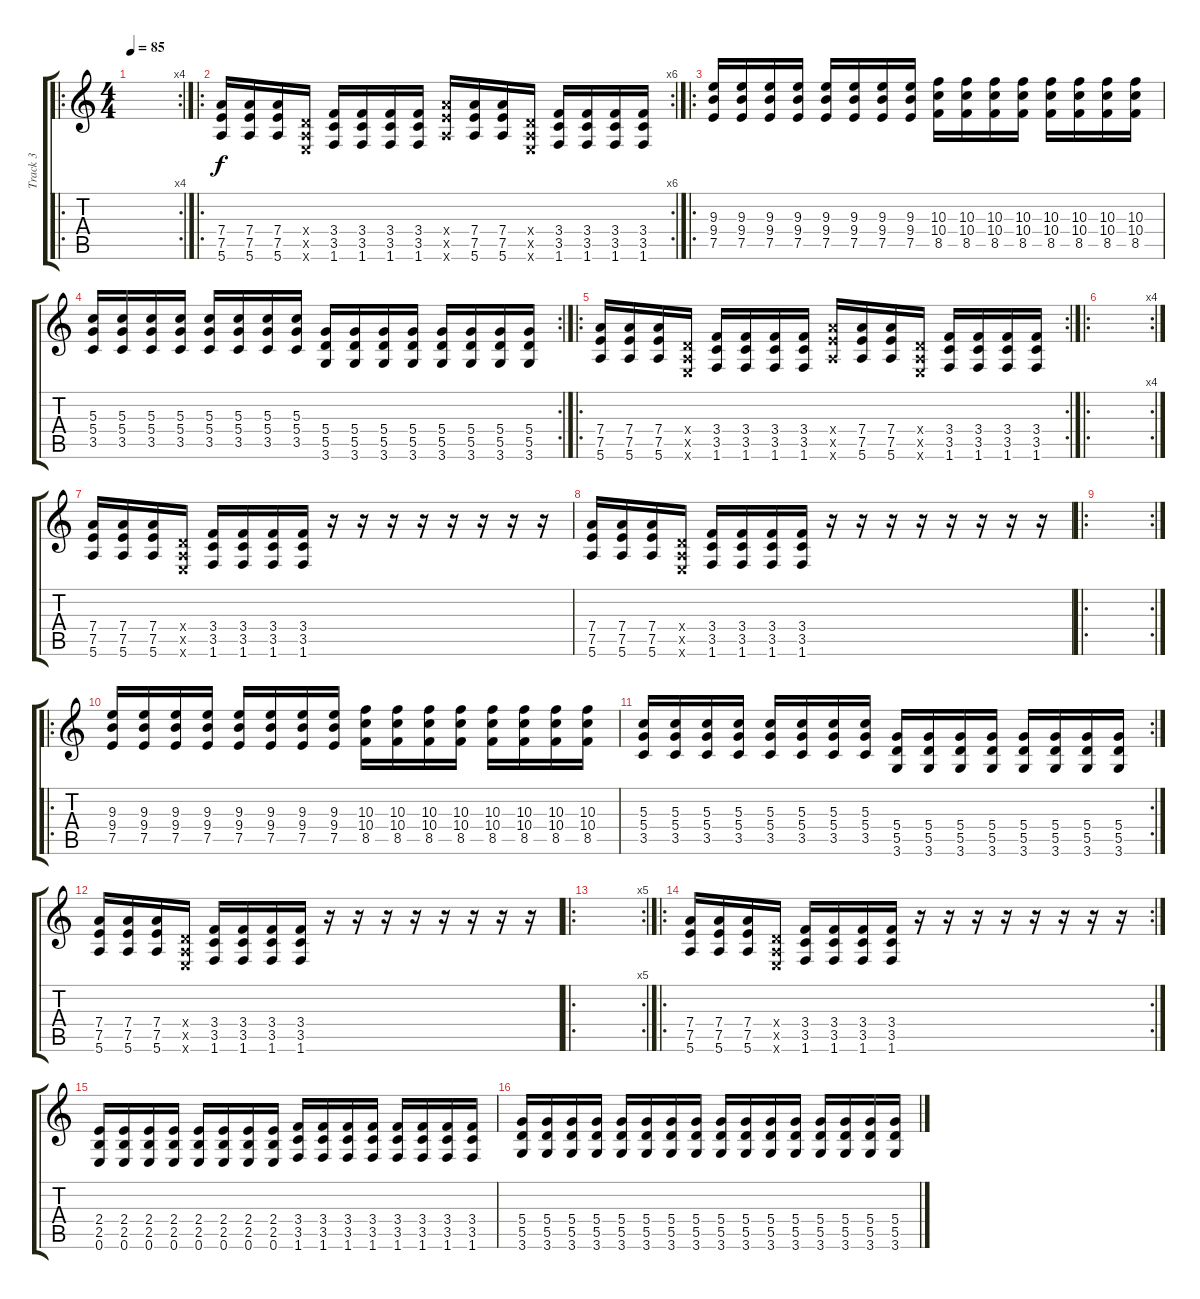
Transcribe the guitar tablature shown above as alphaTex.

\track ("Track 3" "Track 3") {instrument distortionguitar}
\staff {score tabs}
\tuning (E4 B3 G3 D3 A2 E2) {hide}
\ro
\rc 4
\ts (4 4)
\tempo 85
\clef g2
\ks c
|
\ro
\rc 6
(7.4 7.5 5.6).16 (7.4 7.5 5.6).16 (7.4 7.5 5.6).16 (0.4{x} 0.5{x} 0.6{x}).16 (3.4 3.5 1.6).16 (3.4 3.5 1.6).16 (3.4 3.5 1.6).16 (3.4 3.5 1.6).16 (7.4{x} 7.5{x} 5.6{x}).16 (7.4 7.5 5.6).16 (7.4 7.5 5.6).16 (0.4{x} 0.5{x} 0.6{x}).16 (3.4 3.5 1.6).16 (3.4 3.5 1.6).16 (3.4 3.5 1.6).16 (3.4 3.5 1.6).16 |
\ro
(9.3 9.4 7.5).16 (9.3 9.4 7.5).16 (9.3 9.4 7.5).16 (9.3 9.4 7.5).16 (9.3 9.4 7.5).16 (9.3 9.4 7.5).16 (9.3 9.4 7.5).16 (9.3 9.4 7.5).16 (10.3 10.4 8.5).16 (10.3 10.4 8.5).16 (10.3 10.4 8.5).16 (10.3 10.4 8.5).16 (10.3 10.4 8.5).16 (10.3 10.4 8.5).16 (10.3 10.4 8.5).16 (10.3 10.4 8.5).16 |
\rc 2
(5.3 5.4 3.5).16 (5.3 5.4 3.5).16 (5.3 5.4 3.5).16 (5.3 5.4 3.5).16 (5.3 5.4 3.5).16 (5.3 5.4 3.5).16 (5.3 5.4 3.5).16 (5.3 5.4 3.5).16 (5.4 5.5 3.6).16 (5.4 5.5 3.6).16 (5.4 5.5 3.6).16 (5.4 5.5 3.6).16 (5.4 5.5 3.6).16 (5.4 5.5 3.6).16 (5.4 5.5 3.6).16 (5.4 5.5 3.6).16 |
\ro
\rc 2
(7.4 7.5 5.6).16 (7.4 7.5 5.6).16 (7.4 7.5 5.6).16 (0.4{x} 0.5{x} 0.6{x}).16 (3.4 3.5 1.6).16 (3.4 3.5 1.6).16 (3.4 3.5 1.6).16 (3.4 3.5 1.6).16 (7.4{x} 7.5{x} 5.6{x}).16 (7.4 7.5 5.6).16 (7.4 7.5 5.6).16 (0.4{x} 0.5{x} 0.6{x}).16 (3.4 3.5 1.6).16 (3.4 3.5 1.6).16 (3.4 3.5 1.6).16 (3.4 3.5 1.6).16 |
\ro
\rc 4
|
(7.4 7.5 5.6).16 (7.4 7.5 5.6).16 (7.4 7.5 5.6).16 (0.4{x} 0.5{x} 0.6{x}).16 (3.4 3.5 1.6).16 (3.4 3.5 1.6).16 (3.4 3.5 1.6).16 (3.4 3.5 1.6).16 r.16 r.16 r.16 r.16 r.16 r.16 r.16 r.16 |
(7.4 7.5 5.6).16 (7.4 7.5 5.6).16 (7.4 7.5 5.6).16 (0.4{x} 0.5{x} 0.6{x}).16 (3.4 3.5 1.6).16 (3.4 3.5 1.6).16 (3.4 3.5 1.6).16 (3.4 3.5 1.6).16 r.16 r.16 r.16 r.16 r.16 r.16 r.16 r.16 |
\ro
\rc 2
|
\ro
(9.3 9.4 7.5).16 (9.3 9.4 7.5).16 (9.3 9.4 7.5).16 (9.3 9.4 7.5).16 (9.3 9.4 7.5).16 (9.3 9.4 7.5).16 (9.3 9.4 7.5).16 (9.3 9.4 7.5).16 (10.3 10.4 8.5).16 (10.3 10.4 8.5).16 (10.3 10.4 8.5).16 (10.3 10.4 8.5).16 (10.3 10.4 8.5).16 (10.3 10.4 8.5).16 (10.3 10.4 8.5).16 (10.3 10.4 8.5).16 |
\rc 2
(5.3 5.4 3.5).16 (5.3 5.4 3.5).16 (5.3 5.4 3.5).16 (5.3 5.4 3.5).16 (5.3 5.4 3.5).16 (5.3 5.4 3.5).16 (5.3 5.4 3.5).16 (5.3 5.4 3.5).16 (5.4 5.5 3.6).16 (5.4 5.5 3.6).16 (5.4 5.5 3.6).16 (5.4 5.5 3.6).16 (5.4 5.5 3.6).16 (5.4 5.5 3.6).16 (5.4 5.5 3.6).16 (5.4 5.5 3.6).16 |
(7.4 7.5 5.6).16 (7.4 7.5 5.6).16 (7.4 7.5 5.6).16 (0.4{x} 0.5{x} 0.6{x}).16 (3.4 3.5 1.6).16 (3.4 3.5 1.6).16 (3.4 3.5 1.6).16 (3.4 3.5 1.6).16 r.16 r.16 r.16 r.16 r.16 r.16 r.16 r.16 |
\ro
\rc 5
|
\ro
\rc 2
(7.4 7.5 5.6).16 (7.4 7.5 5.6).16 (7.4 7.5 5.6).16 (0.4{x} 0.5{x} 0.6{x}).16 (3.4 3.5 1.6).16 (3.4 3.5 1.6).16 (3.4 3.5 1.6).16 (3.4 3.5 1.6).16 r.16 r.16 r.16 r.16 r.16 r.16 r.16 r.16 |
(2.4 2.5 0.6).16 (2.4 2.5 0.6).16 (2.4 2.5 0.6).16 (2.4 2.5 0.6).16 (2.4 2.5 0.6).16 (2.4 2.5 0.6).16 (2.4 2.5 0.6).16 (2.4 2.5 0.6).16 (3.4 3.5 1.6).16 (3.4 3.5 1.6).16 (3.4 3.5 1.6).16 (3.4 3.5 1.6).16 (3.4 3.5 1.6).16 (3.4 3.5 1.6).16 (3.4 3.5 1.6).16 (3.4 3.5 1.6).16 |
(5.4 5.5 3.6).16 (5.4 5.5 3.6).16 (5.4 5.5 3.6).16 (5.4 5.5 3.6).16 (5.4 5.5 3.6).16 (5.4 5.5 3.6).16 (5.4 5.5 3.6).16 (5.4 5.5 3.6).16 (5.4 5.5 3.6).16 (5.4 5.5 3.6).16 (5.4 5.5 3.6).16 (5.4 5.5 3.6).16 (5.4 5.5 3.6).16 (5.4 5.5 3.6).16 (5.4 5.5 3.6).16 (5.4 5.5 3.6).16
